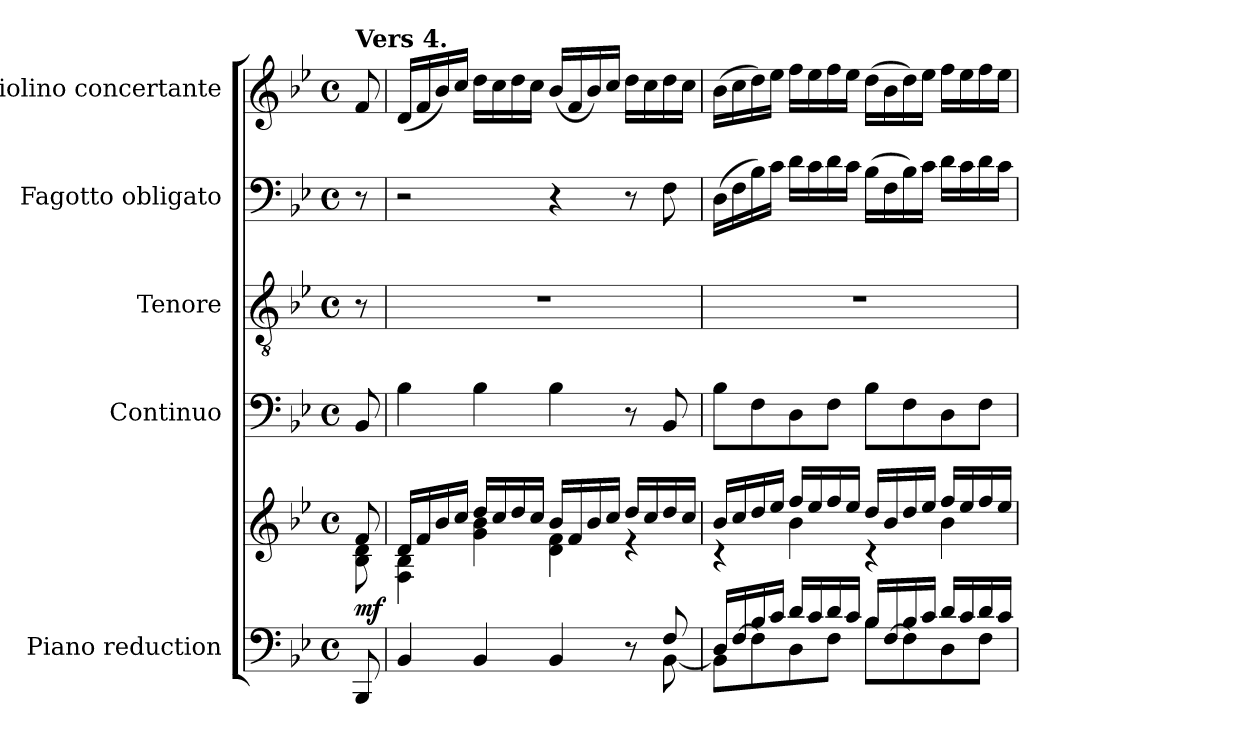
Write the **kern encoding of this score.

**kern	**kern	**dynam	**kern	**kern	**kern	**kern
*part5	*part5	*part5	*part4	*part3	*part2	*part1
*staff6	*staff5	*staff5/6	*staff4	*staff3	*staff2	*staff1
*I"Piano reduction	*	*	*I"Continuo	*I"Tenore	*I"Fagotto obligato	*I"Violino concertante
*I'Pno	*	*	*	*	*	*I'Vln
*stria5	*stria5	*	*	*	*	*
*clefF4	*clefG2	*	*clefF4	*clefGv2	*clefF4	*clefG2
*k[b-e-]	*k[b-e-]	*	*k[b-e-]	*k[b-e-]	*k[b-e-]	*k[b-e-]
*M4/4	*M4/4	*	*M4/4	*M4/4	*M4/4	*M4/4
*met(c)	*met(c)	*	*met(c)	*met(c)	*met(c)	*met(c)
=	=	=	=	=	=	=
*	*^	*	*	*	*	*
!	!	!	!	!	!	!	!LO:TX:a:B:t=Vers 4.
!	!	!	!LO:DY:b	!	!	!	!
8BBB-/	8f/	8B-\ 8d\	mf	8BB-/	8r	8r	8f/
=1	=1	=1	=1	=1	=1	=1	=1
*^	*	*	*	*	*	*	*
4BB-/	2ryy	16d/LL	4F\ 4B-\	.	4B-\	1r	2r	(16d/LL
.	.	16f/	.	.	.	.	.	16f/
.	.	16b-/	.	.	.	.	.	16b-/)
.	.	16cc/JJ	.	.	.	.	.	16cc/JJ
4BB-/	.	16dd/LL	4g\ 4b-\	.	4B-\	.	.	16dd\LL
.	.	16cc/	.	.	.	.	.	16cc\
.	.	16dd/	.	.	.	.	.	16dd\
.	.	16cc/JJ	.	.	.	.	.	16cc\JJ
4BB-/	4ryy	16b-/LL	4d\ 4f\	.	4B-\	.	4r	(16b-/LL
.	.	16f/	.	.	.	.	.	16f/
.	.	16b-/	.	.	.	.	.	16b-/)
.	.	16cc/JJ	.	.	.	.	.	16cc/JJ
8r	8ryy	16dd/LL	4r	.	8r	.	8r	16dd\LL
.	.	16cc/	.	.	.	.	.	16cc\
8F/	[8BB-\	16dd/	.	.	8BB-/	.	8F\	16dd\
.	.	16cc/JJ	.	.	.	.	.	16cc\JJ
=2	=2	=2	=2	=2	=2	=2	=2	=2
16D/LL	8BB-\L]	16b-/LL	4r	.	8B-\L	1r	(16D\LL	(16b-\LL
[<16F/	.	16cc/	.	.	.	.	16F\	16cc\
16B-/	8F\]	16dd/	.	.	8F\	.	16B-\)	16dd\)
16c/JJ	.	16ee-/JJ	.	.	.	.	16c\JJ	16ee-\JJ
16d/LL	8D\	16ff/LL	4b-\	.	8D\	.	16d\LL	16ff\LL
16c/	.	16ee-/	.	.	.	.	16c\	16ee-\
16d/	8F\J	16ff/	.	.	8F\J	.	16d\	16ff\
16c/JJ	.	16ee-/JJ	.	.	.	.	16c\JJ	16ee-\JJ
16B-/LL	8B-\L	16dd/LL	4r	.	8B-\L	.	(16B-\LL	(16dd\LL
[<16F/	.	16b-/	.	.	.	.	16F\	16b-\
16B-/	8F\]	16dd/	.	.	8F\	.	16B-\)	16dd\)
16c/JJ	.	16ee-/JJ	.	.	.	.	16c\JJ	16ee-\JJ
16d/LL	8D\	16ff/LL	4b-\	.	8D\	.	16d\LL	16ff\LL
16c/	.	16ee-/	.	.	.	.	16c\	16ee-\
16d/	8F\J	16ff/	.	.	8F\J	.	16d\	16ff\
16c/JJ	.	16ee-/JJ	.	.	.	.	16c\JJ	16ee-\JJ
*v	*v	*	*	*	*	*	*	*
*	*v	*v	*	*	*	*	*
=	=	=	=	=	=	=
*-	*-	*-	*-	*-	*-	*-
